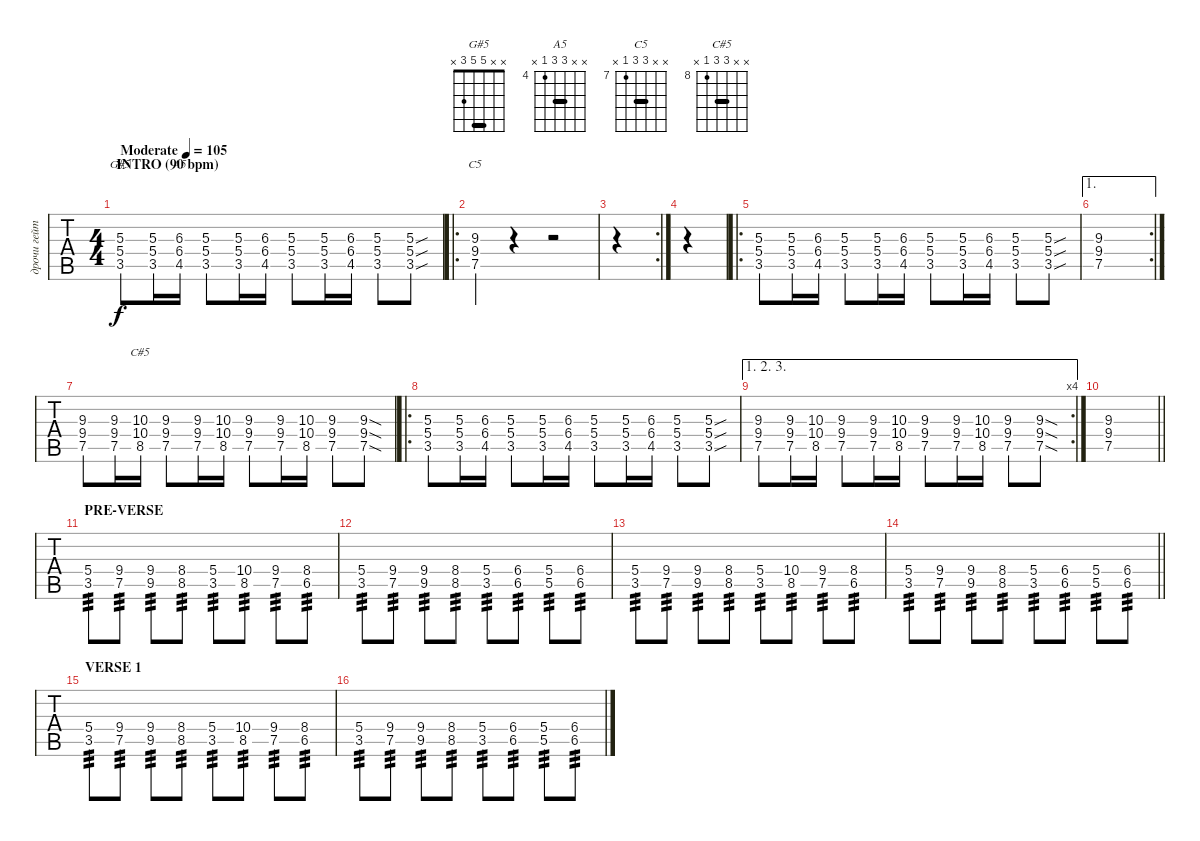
\track ("дрочи гейтару" "дрочи гейт") {instrument distortionguitar}
\staff {tabs}
\tuning (C4 G3 Eb3 Bb2 F2 C2) {hide}
\chord ("G#5" x x 5 5 3 x) {barre 5}
\chord ("A5" x x 6 6 4 x) {firstfret 4 barre 6}
\chord ("C5" x x 9 9 7 x) {firstfret 7 barre 9}
\chord ("C#5" x x 10 10 8 x) {firstfret 8 barre 10}
\ts (4 4)
\section ("" "INTRO (90 bpm)")
\tempo (105 "Moderate")
\clef g2
\ks cminor
(5.3 5.4 3.5).8{ch "G#5" dy f volume 4 instrument distortionguitar} (5.3 5.4 3.5).16 (6.3 6.4 4.5).16{ch "A5"} (5.3 5.4 3.5).8 (5.3 5.4 3.5).16 (6.3 6.4 4.5).16 (5.3 5.4 3.5).8 (5.3 5.4 3.5).16 (6.3 6.4 4.5).16 (5.3 5.4 3.5).8{volume 8} (5.3{sou} 5.4{sou} 3.5{sou}).8 |
\ro
(9.3 9.4 7.5).4{ch "C5"} r.4 r.2 |
\rc 2
|
|
\ro
(5.3 5.4 3.5).8{volume 16} (5.3 5.4 3.5).16 (6.3 6.4 4.5).16 (5.3 5.4 3.5).8 (5.3 5.4 3.5).16 (6.3 6.4 4.5).16 (5.3 5.4 3.5).8 (5.3 5.4 3.5).16 (6.3 6.4 4.5).16 (5.3 5.4 3.5).8 (5.3{sou} 5.4{sou} 3.5{sou}).8 |
\ae 1
\rc 2
(9.3 9.4 7.5).1 |
(9.3 9.4 7.5).8 (9.3 9.4 7.5).16 (10.3 10.4 8.5).16{ch "C#5"} (9.3 9.4 7.5).8 (9.3 9.4 7.5).16 (10.3 10.4 8.5).16 (9.3 9.4 7.5).8 (9.3 9.4 7.5).16 (10.3 10.4 8.5).16 (9.3 9.4 7.5).8 (9.3{sod} 9.4{sod} 7.5{sod}).8 |
\ro
(5.3 5.4 3.5).8 (5.3 5.4 3.5).16 (6.3 6.4 4.5).16 (5.3 5.4 3.5).8 (5.3 5.4 3.5).16 (6.3 6.4 4.5).16 (5.3 5.4 3.5).8 (5.3 5.4 3.5).16 (6.3 6.4 4.5).16 (5.3 5.4 3.5).8 (5.3{sou} 5.4{sou} 3.5{sou}).8 |
\ae (1 2 3)
\rc 4
(9.3 9.4 7.5).8 (9.3 9.4 7.5).16 (10.3 10.4 8.5).16 (9.3 9.4 7.5).8 (9.3 9.4 7.5).16 (10.3 10.4 8.5).16 (9.3 9.4 7.5).8 (9.3 9.4 7.5).16 (10.3 10.4 8.5).16 (9.3 9.4 7.5).8 (9.3{sod} 9.4{sod} 7.5{sod}).8 |
\barLineRight lightlight
(9.3 9.4 7.5).1 |
\section ("" "PRE-VERSE")
(5.4 3.5).8{tp 3} (9.4 7.5).8{tp 3} (9.4 9.5).8{tp 3} (8.4 8.5).8{tp 3} (5.4 3.5).8{tp 3} (10.4 8.5).8{tp 3} (9.4 7.5).8{tp 3} (8.4 6.5).8{tp 3} |
(5.4 3.5).8{tp 3} (9.4 7.5).8{tp 3} (9.4 9.5).8{tp 3} (8.4 8.5).8{tp 3} (5.4 3.5).8{tp 3} (6.4 6.5).8{tp 3} (5.4 5.5).8{tp 3} (6.4 6.5).8{tp 3} |
(5.4 3.5).8{tp 3} (9.4 7.5).8{tp 3} (9.4 9.5).8{tp 3} (8.4 8.5).8{tp 3} (5.4 3.5).8{tp 3} (10.4 8.5).8{tp 3} (9.4 7.5).8{tp 3} (8.4 6.5).8{tp 3} |
\barLineRight lightlight
(5.4 3.5).8{tp 3} (9.4 7.5).8{tp 3} (9.4 9.5).8{tp 3} (8.4 8.5).8{tp 3} (5.4 3.5).8{tp 3} (6.4 6.5).8{tp 3} (5.4 5.5).8{tp 3} (6.4 6.5).8{tp 3} |
\section ("" "VERSE 1")
(5.4 3.5).8{tp 3} (9.4 7.5).8{tp 3} (9.4 9.5).8{tp 3} (8.4 8.5).8{tp 3} (5.4 3.5).8{tp 3} (10.4 8.5).8{tp 3} (9.4 7.5).8{tp 3} (8.4 6.5).8{tp 3} |
(5.4 3.5).8{tp 3} (9.4 7.5).8{tp 3} (9.4 9.5).8{tp 3} (8.4 8.5).8{tp 3} (5.4 3.5).8{tp 3} (6.4 6.5).8{tp 3} (5.4 5.5).8{tp 3} (6.4 6.5).8{tp 3}
